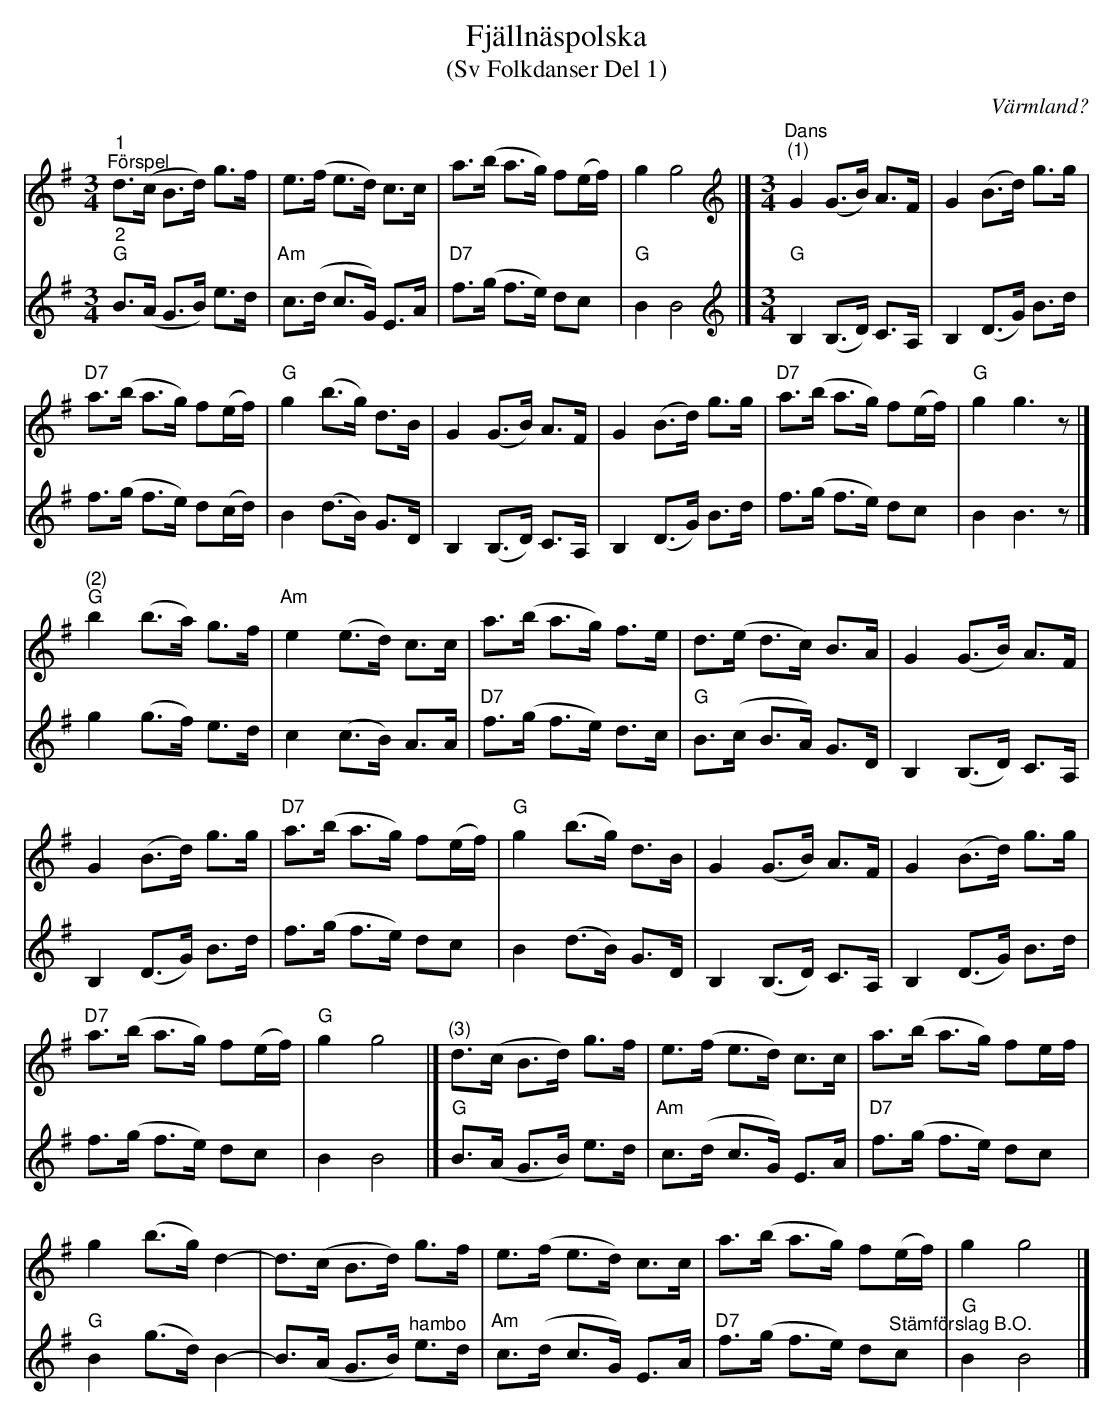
X:1
T:Fjällnäspolska
T:(Sv Folkdanser Del 1)
O:Värmland?
L:1/8
M:3/4
K:G
V:1
"^1""^Förspel" d>(c B>d) g>f | e>(f e>d) c>c | a>(b a>g) f(e/f/) | g2 g4 |] [K:G][M:3/4][K:treble]"^Dans""^(1)" G2 (G>B) A>F | G2 (B>d) g>g |
"D7" a>(b a>g) f(e/f/) | "G" g2 (b>g) d>B | G2 (G>B) A>F | G2 (B>d) g>g |"D7" a>(b a>g) f(e/f/) |"G" g2 g3 z |]
"^(2)""G" b2 (b>a) g>f |"Am" e2 (e>d) c>c | a>(b a>g) f>e | d>(e d>c) B>A | G2 (G>B) A>F |
G2 (B>d) g>g |"D7" a>(b a>g) f(e/f/) |"G" g2 (b>g) d>B | G2 (G>B) A>F | G2 (B>d) g>g |
"D7" a>(b a>g) f(e/f/) |"G" g2 g4 |]"^(3)" d>(c B>d) g>f | e>(f e>d) c>c | a>(b a>g) fe/f/ |
g2 (b>g) d2- | d>(c B>d) g>f | e>(f e>d) c>c | a>(b a>g) f(e/f/) | g2 g4 |]
V:2
"^2""G" B>(A G>B) e>d |"Am" c>(d c>G) E>A |"D7" f>(g f>e) dc |"G" B2 B4 |] [K:G][M:3/4][K:treble]"G" B,2 (B,>D) C>A, |
B,2 (D>G) B>d | f>(g f>e) d(c/d/) | B2 (d>B) G>D | B,2 (B,>D) C>A, | B,2 (D>G) B>d |
f>(g f>e) dc | B2 B3 z |] g2 (g>f) e>d | c2 (c>B) A>A | "D7" f>(g f>e) d>c |"G" B>(c B>A) G>D |
B,2 (B,>D) C>A, | B,2 (D>G) B>d | f>(g f>e) dc | B2 (d>B) G>D | B,2 (B,>D) C>A, |
B,2 (D>G) B>d | f>(g f>e) dc | B2 B4 |]"G" B>(A G>B) e>d | "Am" c>(d c>G) E>A | "D7" f>(g f>e) dc |"G" B2 (g>d) B2- | B>(A G>B)"^hambo" e>d |"Am" c>(d c>G) E>A | "D7" f>(g f>e) d"^Stämförslag B.O."c |"G" B2 B4 |]
